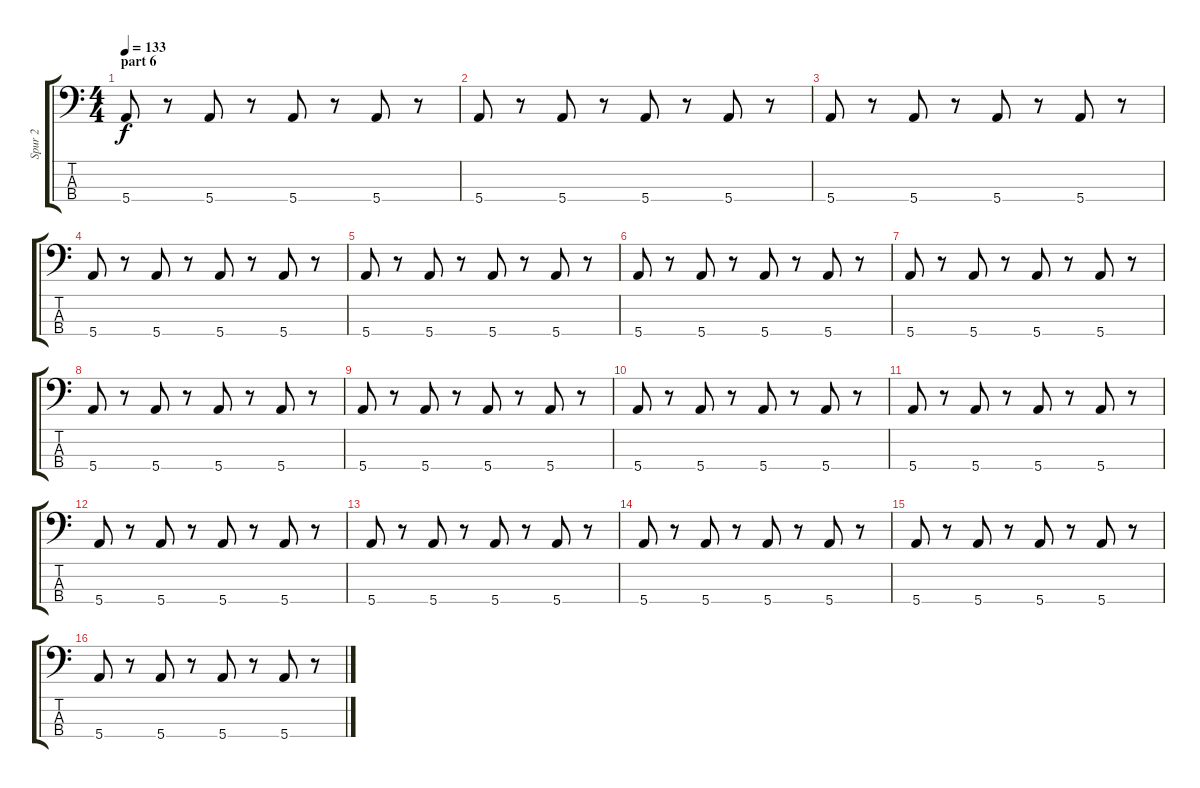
\track ("Spur 2" "Spur 2") {instrument electricbassfinger}
\staff {score tabs}
\tuning (G2 D2 A1 E1) {hide}
\ts (4 4)
\section ("" "part 6")
\tempo 133
\clef f4
\ks c
5.4.8{dy f} r.8 5.4.8 r.8 5.4.8 r.8 5.4.8 r.8 |
5.4.8 r.8 5.4.8 r.8 5.4.8 r.8 5.4.8 r.8 |
5.4.8 r.8 5.4.8 r.8 5.4.8 r.8 5.4.8 r.8 |
5.4.8 r.8 5.4.8 r.8 5.4.8 r.8 5.4.8 r.8 |
5.4.8 r.8 5.4.8 r.8 5.4.8 r.8 5.4.8 r.8 |
5.4.8 r.8 5.4.8 r.8 5.4.8 r.8 5.4.8 r.8 |
5.4.8 r.8 5.4.8 r.8 5.4.8 r.8 5.4.8 r.8 |
5.4.8 r.8 5.4.8 r.8 5.4.8 r.8 5.4.8 r.8 |
5.4.8 r.8 5.4.8 r.8 5.4.8 r.8 5.4.8 r.8 |
5.4.8 r.8 5.4.8 r.8 5.4.8 r.8 5.4.8 r.8 |
5.4.8 r.8 5.4.8 r.8 5.4.8 r.8 5.4.8 r.8 |
5.4.8 r.8 5.4.8 r.8 5.4.8 r.8 5.4.8 r.8 |
5.4.8 r.8 5.4.8 r.8 5.4.8 r.8 5.4.8 r.8 |
5.4.8 r.8 5.4.8 r.8 5.4.8 r.8 5.4.8 r.8 |
5.4.8 r.8 5.4.8 r.8 5.4.8 r.8 5.4.8 r.8 |
5.4.8 r.8 5.4.8 r.8 5.4.8 r.8 5.4.8 r.8
